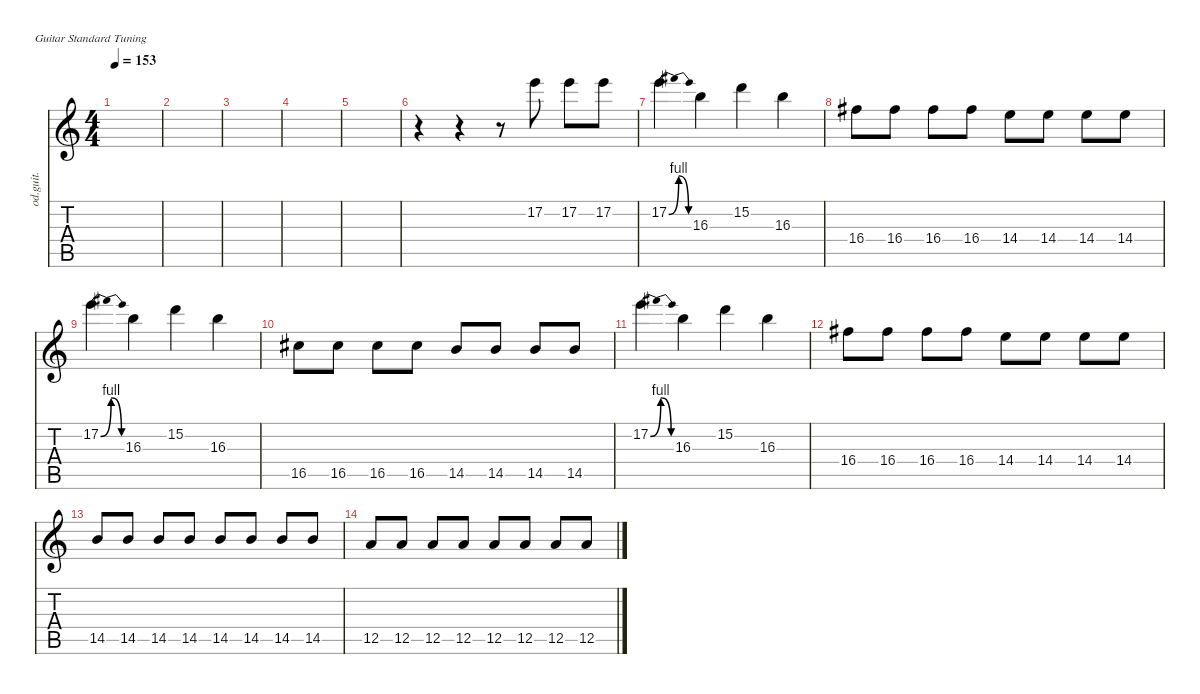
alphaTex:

\defaultSystemsLayout 4
\hideDynamics
\bracketExtendMode nobrackets
\track ("Overdriven Guitar" "od.guit.") {instrument overdrivenguitar}
\staff {score tabs}
\tuning (E4 B3 G3 D3 A2 E2)
\ts (4 4)
\tempo 153
\clef g2
\ks c
|
|
|
|
|
r.4{beam Down} r.4{beam Down} r.8{beam Down} 17.2.8{beam Down} 17.2.8{beam Down} 17.2.8{beam Down} |
17.2{be (bendrelease 0 0 10.2 4 20.4 4 30 0)}.4{beam Down} 16.3.4{beam Down} 15.2.4{beam Down} 16.3.4{beam Down} |
16.4{acc #}.8{beam Down} 16.4{acc #}.8{beam Down} 16.4{acc #}.8{beam Down} 16.4{acc #}.8{beam Down} 14.4.8{beam Down} 14.4.8{beam Down} 14.4.8{beam Down} 14.4.8{beam Down} |
17.2{be (bendrelease 0 0 10.2 4 20.4 4 30 0)}.4{beam Down} 16.3.4{beam Down} 15.2.4{beam Down} 16.3.4{beam Down} |
16.5{acc #}.8{beam Down} 16.5{acc #}.8{beam Down} 16.5{acc #}.8{beam Down} 16.5{acc #}.8{beam Down} 14.5.8{beam Up} 14.5.8{beam Up} 14.5.8{beam Up} 14.5.8{beam Up} |
17.2{be (bendrelease 0 0 10.2 4 20.4 4 30 0)}.4{beam Down} 16.3.4{beam Down} 15.2.4{beam Down} 16.3.4{beam Down} |
16.4{acc #}.8{beam Down} 16.4{acc #}.8{beam Down} 16.4{acc #}.8{beam Down} 16.4{acc #}.8{beam Down} 14.4.8{beam Down} 14.4.8{beam Down} 14.4.8{beam Down} 14.4.8{beam Down} |
14.5.8{beam Up} 14.5.8{beam Up} 14.5.8{beam Up} 14.5.8{beam Up} 14.5.8{beam Up} 14.5.8{beam Up} 14.5.8{beam Up} 14.5.8{beam Up} |
12.5.8{beam Up} 12.5.8{beam Up} 12.5.8{beam Up} 12.5.8{beam Up} 12.5.8{beam Up} 12.5.8{beam Up} 12.5.8{beam Up} 12.5.8{beam Up}
